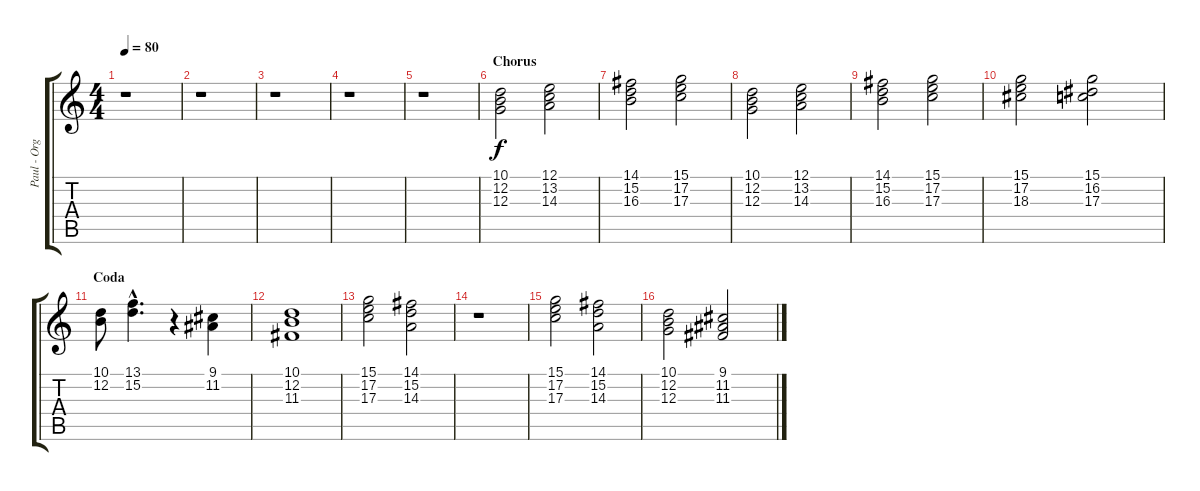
\track ("Paul - Organ" "Paul - Org") {instrument drawbarorgan}
\staff {score tabs}
\tuning (E4 B3 G3 D3 A2 E2) {hide}
\ts (4 4)
\tempo 80
\clef g2
\ks c
r.1{dy f} |
r.1 |
r.1 |
r.1 |
r.1 |
\section ("" "Chorus")
(10.1 12.2 12.3).2 (12.1 13.2 14.3).2 |
(14.1 15.2 16.3).2 (15.1 17.2 17.3).2 |
(10.1 12.2 12.3).2 (12.1 13.2 14.3).2 |
(14.1 15.2 16.3).2 (15.1 17.2 17.3).2 |
(15.1 17.2 18.3).2 (15.1 16.2 17.3).2 |
\section ("" "Coda")
(10.1 12.2).8 (13.1{hac} 15.2{hac}).4{d} r.4 (9.1 11.2).4 |
(10.1 12.2 11.3).1 |
(15.1 17.2 17.3).2 (14.1 15.2 14.3).2 |
r.1 |
(15.1 17.2 17.3).2 (14.1 15.2 14.3).2 |
(10.1 12.2 12.3).2 (9.1 11.2 11.3).2
